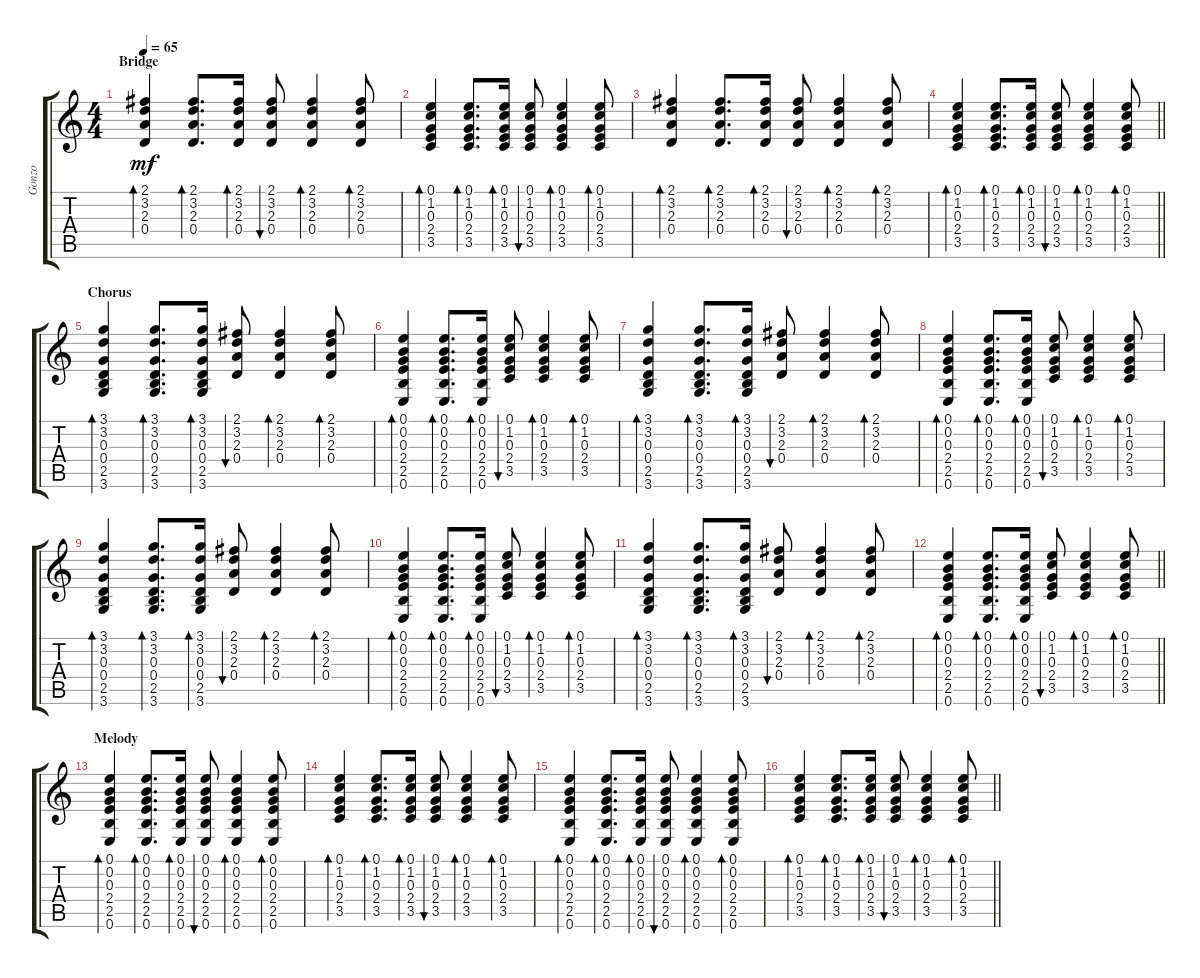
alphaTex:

\track ("Gonzo" "Gonzo") {instrument acousticguitarsteel}
\staff {score tabs}
\tuning (E4 B3 G3 D3 A2 E2) {hide}
\ts (4 4)
\section ("" "Bridge")
\tempo 65
\clef g2
\ks c
(2.1 3.2 2.3 0.4).4{bd 30 dy mf} (2.1 3.2 2.3 0.4).8{d bd 30} (2.1 3.2 2.3 0.4).16{bd 30} (2.1 3.2 2.3 0.4).8{bu 30} (2.1 3.2 2.3 0.4).4{bd 30} (2.1 3.2 2.3 0.4).8{bd 30} |
(0.1 1.2 0.3 2.4 3.5).4{bd 30} (0.1 1.2 0.3 2.4 3.5).8{d bd 30} (0.1 1.2 0.3 2.4 3.5).16{bd 30} (0.1 1.2 0.3 2.4 3.5).8{bu 30} (0.1 1.2 0.3 2.4 3.5).4{bd 30} (0.1 1.2 0.3 2.4 3.5).8{bd 30} |
(2.1 3.2 2.3 0.4).4{bd 30} (2.1 3.2 2.3 0.4).8{d bd 30} (2.1 3.2 2.3 0.4).16{bd 30} (2.1 3.2 2.3 0.4).8{bu 30} (2.1 3.2 2.3 0.4).4{bd 30} (2.1 3.2 2.3 0.4).8{bd 30} |
\barLineRight lightlight
(0.1 1.2 0.3 2.4 3.5).4{bd 30} (0.1 1.2 0.3 2.4 3.5).8{d bd 30} (0.1 1.2 0.3 2.4 3.5).16{bd 30} (0.1 1.2 0.3 2.4 3.5).8{bu 30} (0.1 1.2 0.3 2.4 3.5).4{bd 30} (0.1 1.2 0.3 2.4 3.5).8{bd 30} |
\section ("" "Chorus")
(3.1 3.2 0.3 0.4 2.5 3.6).4{bd 30} (3.1 3.2 0.3 0.4 2.5 3.6).8{d bd 30} (3.1 3.2 0.3 0.4 2.5 3.6).16{bd 30} (2.1 3.2 2.3 0.4).8{bu 30} (2.1 3.2 2.3 0.4).4{bd 30} (2.1 3.2 2.3 0.4).8{bd 30} |
(0.1 0.2 0.3 2.4 2.5 0.6).4{bd 30} (0.1 0.2 0.3 2.4 2.5 0.6).8{d bd 30} (0.1 0.2 0.3 2.4 2.5 0.6).16{bd 30} (0.1 1.2 0.3 2.4 3.5).8{bu 30} (0.1 1.2 0.3 2.4 3.5).4{bd 30} (0.1 1.2 0.3 2.4 3.5).8{bd 30} |
(3.1 3.2 0.3 0.4 2.5 3.6).4{bd 30} (3.1 3.2 0.3 0.4 2.5 3.6).8{d bd 30} (3.1 3.2 0.3 0.4 2.5 3.6).16{bd 30} (2.1 3.2 2.3 0.4).8{bu 30} (2.1 3.2 2.3 0.4).4{bd 30} (2.1 3.2 2.3 0.4).8{bd 30} |
(0.1 0.2 0.3 2.4 2.5 0.6).4{bd 30} (0.1 0.2 0.3 2.4 2.5 0.6).8{d bd 30} (0.1 0.2 0.3 2.4 2.5 0.6).16{bd 30} (0.1 1.2 0.3 2.4 3.5).8{bu 30} (0.1 1.2 0.3 2.4 3.5).4{bd 30} (0.1 1.2 0.3 2.4 3.5).8{bd 30} |
(3.1 3.2 0.3 0.4 2.5 3.6).4{bd 30} (3.1 3.2 0.3 0.4 2.5 3.6).8{d bd 30} (3.1 3.2 0.3 0.4 2.5 3.6).16{bd 30} (2.1 3.2 2.3 0.4).8{bu 30} (2.1 3.2 2.3 0.4).4{bd 30} (2.1 3.2 2.3 0.4).8{bd 30} |
(0.1 0.2 0.3 2.4 2.5 0.6).4{bd 30} (0.1 0.2 0.3 2.4 2.5 0.6).8{d bd 30} (0.1 0.2 0.3 2.4 2.5 0.6).16{bd 30} (0.1 1.2 0.3 2.4 3.5).8{bu 30} (0.1 1.2 0.3 2.4 3.5).4{bd 30} (0.1 1.2 0.3 2.4 3.5).8{bd 30} |
(3.1 3.2 0.3 0.4 2.5 3.6).4{bd 30} (3.1 3.2 0.3 0.4 2.5 3.6).8{d bd 30} (3.1 3.2 0.3 0.4 2.5 3.6).16{bd 30} (2.1 3.2 2.3 0.4).8{bu 30} (2.1 3.2 2.3 0.4).4{bd 30} (2.1 3.2 2.3 0.4).8{bd 30} |
\barLineRight lightlight
(0.1 0.2 0.3 2.4 2.5 0.6).4{bd 30} (0.1 0.2 0.3 2.4 2.5 0.6).8{d bd 30} (0.1 0.2 0.3 2.4 2.5 0.6).16{bd 30} (0.1 1.2 0.3 2.4 3.5).8{bu 30} (0.1 1.2 0.3 2.4 3.5).4{bd 30} (0.1 1.2 0.3 2.4 3.5).8{bd 30} |
\section ("" "Melody")
(0.1 0.2 0.3 2.4 2.5 0.6).4{bd 30} (0.1 0.2 0.3 2.4 2.5 0.6).8{d bd 30} (0.1 0.2 0.3 2.4 2.5 0.6).16{bd 30} (0.1 0.2 0.3 2.4 2.5 0.6).8{bu 30} (0.1 0.2 0.3 2.4 2.5 0.6).4{bd 30} (0.1 0.2 0.3 2.4 2.5 0.6).8{bd 30} |
(0.1 1.2 0.3 2.4 3.5).4{bd 30} (0.1 1.2 0.3 2.4 3.5).8{d bd 30} (0.1 1.2 0.3 2.4 3.5).16{bd 30} (0.1 1.2 0.3 2.4 3.5).8{bu 30} (0.1 1.2 0.3 2.4 3.5).4{bd 30} (0.1 1.2 0.3 2.4 3.5).8{bd 30} |
(0.1 0.2 0.3 2.4 2.5 0.6).4{bd 30} (0.1 0.2 0.3 2.4 2.5 0.6).8{d bd 30} (0.1 0.2 0.3 2.4 2.5 0.6).16{bd 30} (0.1 0.2 0.3 2.4 2.5 0.6).8{bu 30} (0.1 0.2 0.3 2.4 2.5 0.6).4{bd 30} (0.1 0.2 0.3 2.4 2.5 0.6).8{bd 30} |
\barLineRight lightlight
(0.1 1.2 0.3 2.4 3.5).4{bd 30} (0.1 1.2 0.3 2.4 3.5).8{d bd 30} (0.1 1.2 0.3 2.4 3.5).16{bd 30} (0.1 1.2 0.3 2.4 3.5).8{bu 30} (0.1 1.2 0.3 2.4 3.5).4{bd 30} (0.1 1.2 0.3 2.4 3.5).8{bd 30}
